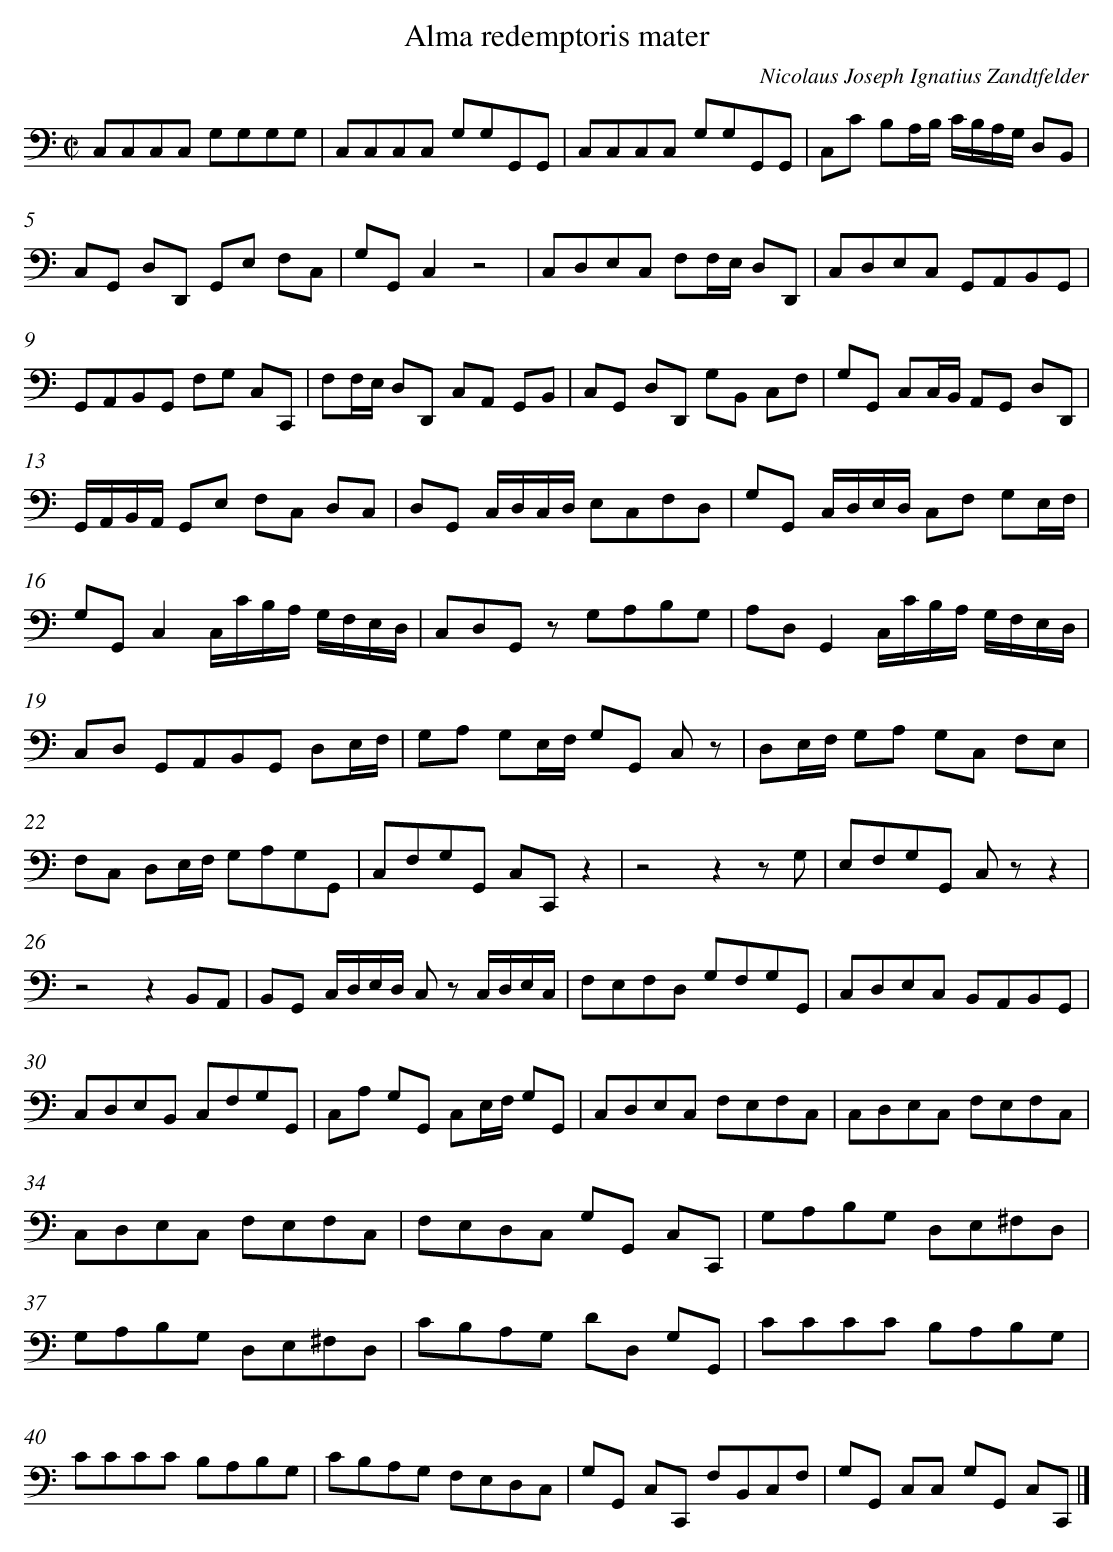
X:1
T: Alma redemptoris mater
C: Nicolaus Joseph Ignatius Zandtfelder
L: 1/8
M: C|
K: C clef=bass
C,C,C,C, G,G,G,G, |
C,C,C,C, G,G,G,,G,, |
C,C,C,C, G,G,G,,G,, |
C,C B,A,/B,/ C/B,/A,/G,/ D,B,, |
C,G,, D,D,, G,,E, F,C, |
G,G,,C,2z4 |
C,D,E,C, F,F,/E,/ D,D,, |
C,D,E,C, G,,A,,B,,G,, |
G,,A,,B,,G,, F,G, C,C,, |
F,F,/E,/ D,D,, C,A,, G,,B,, |
C,G,, D,D,, G,B,, C,F, |
G,G,, C,C,/B,,/ A,,G,, D,D,, |
G,,/A,,/B,,/A,,/ G,,E, F,C, D,C, |
D,G,, C,/D,/C,/D,/ E,C,F,D, |
G,G,, C,/D,/E,/D,/ C,F, G,E,/F,/ |
G,G,,C,2C,/C/B,/A,/ G,/F,/E,/D,/ |
C,D,G,, z G,A,B,G, |
A,D,G,,2C,/C/B,/A,/ G,/F,/E,/D,/ |
C,D, G,,A,,B,,G,, D,E,/F,/ |
G,A, G,E,/F,/ G,G,, C, z |
D,E,/F,/ G,A, G,C, F,E, |
F,C, D,E,/F,/ G,A,G,G,, |
C,F,G,G,, C,C,,z2 |
z4z2z G, |
E,F,G,G,, C, zz2 |
z4z2B,,A,, |
B,,G,, C,/D,/E,/D,/ C, z C,/D,/E,/C,/ |
F,E,F,D, G,F,G,G,, |
C,D,E,C, B,,A,,B,,G,, |
C,D,E,B,, C,F,G,G,, |
C,A, G,G,, C,E,/F,/ G,G,, |
C,D,E,C, F,E,F,C, |
C,D,E,C, F,E,F,C, |
C,D,E,C, F,E,F,C, |
F,E,D,C, G,G,, C,C,, |
G,A,B,G, D,E,^F,D, |
G,A,B,G, D,E,^F,D, |
CB,A,G, DD, G,G,, |
CCCC B,A,B,G, |
CCCC B,A,B,G, |
CB,A,G, F,E,D,C, |
G,G,, C,C,, F,B,,C,F, |
G,G,, C,C, G,G,, C,C,, |]
